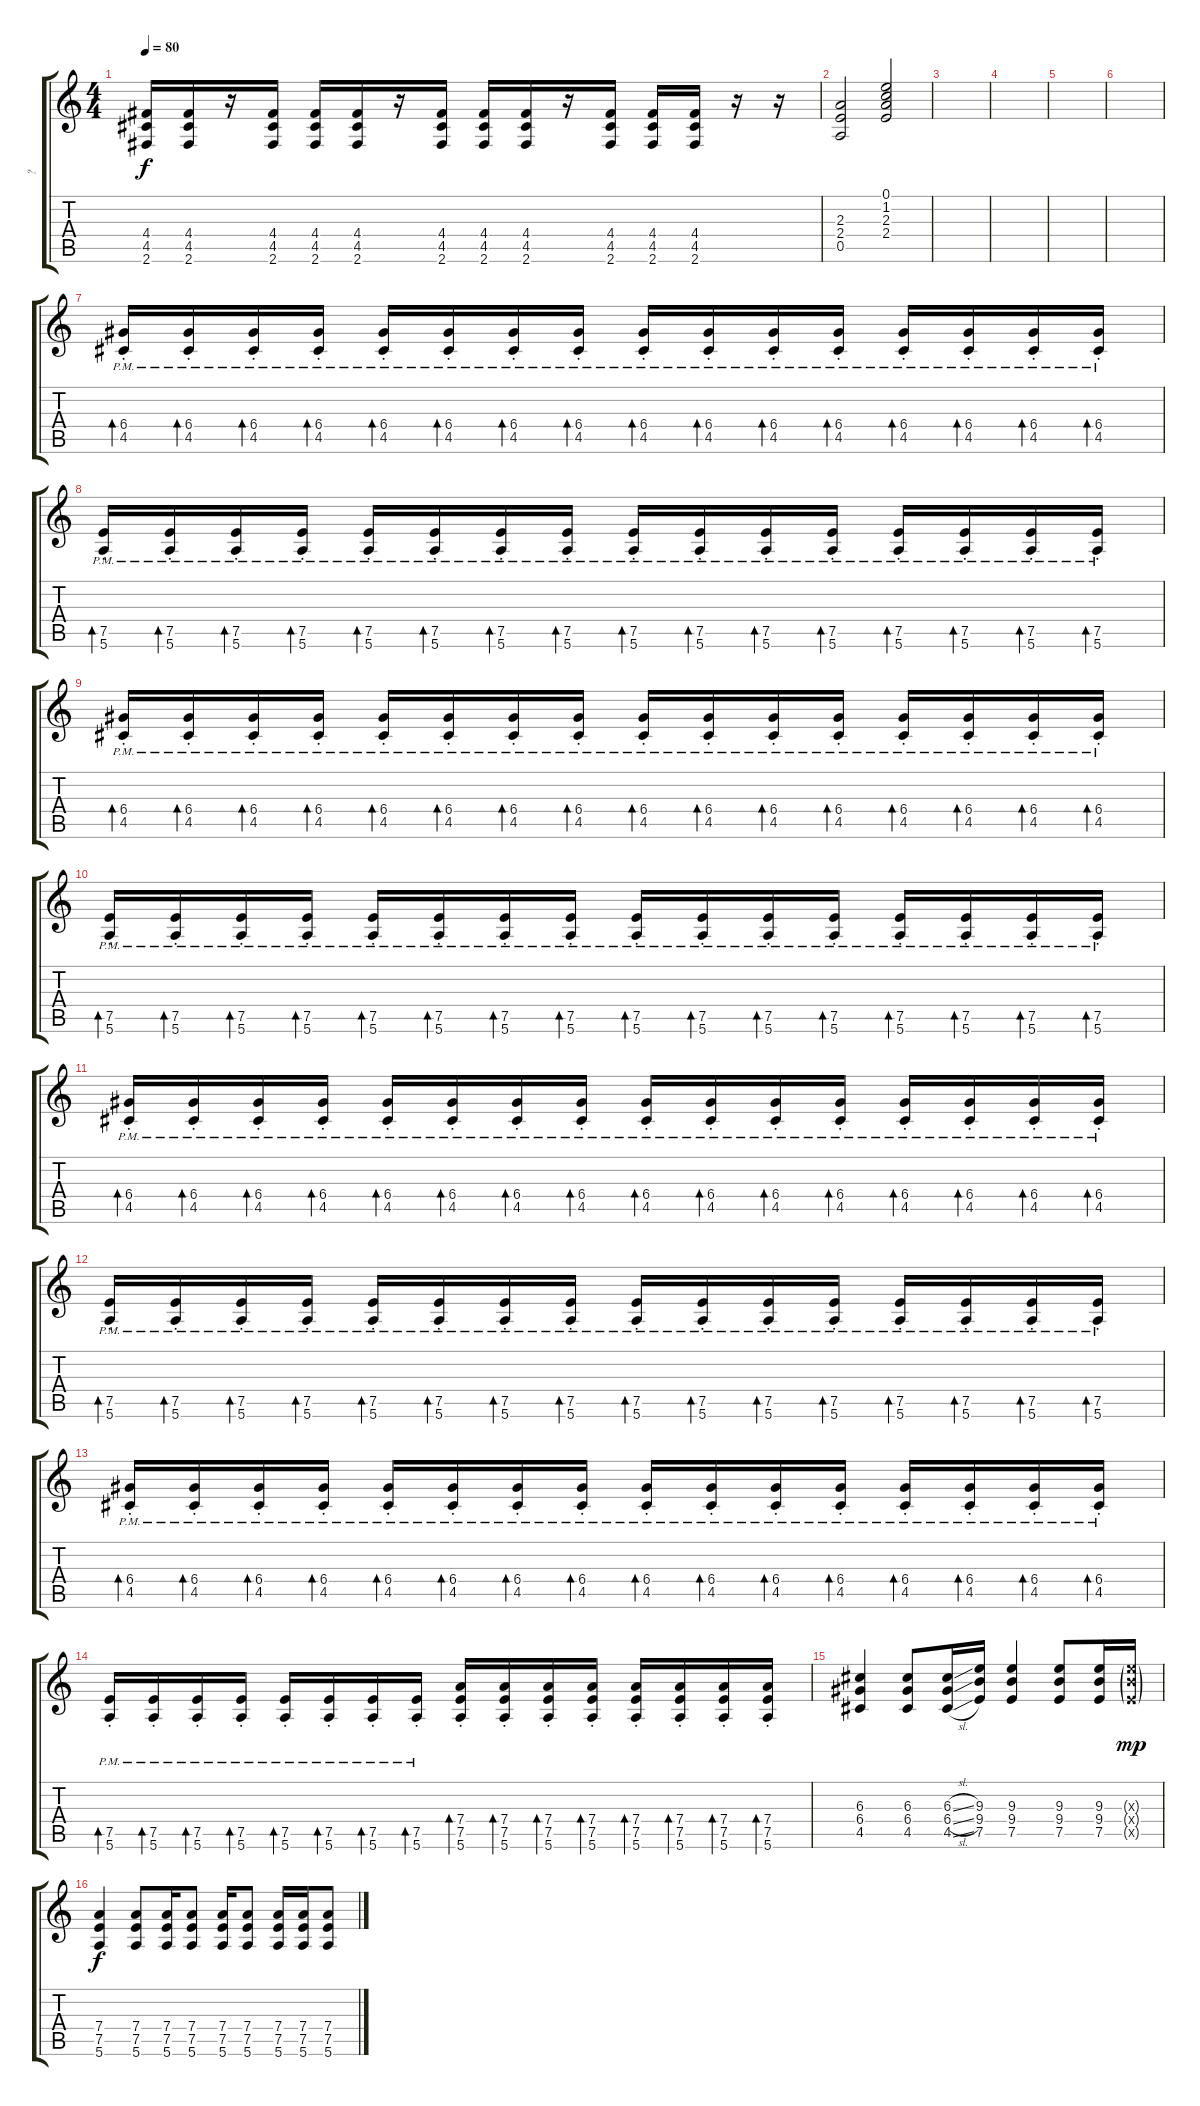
\track ("?" "?") {instrument overdrivenguitar}
\staff {score tabs}
\tuning (E4 B3 G3 D3 A2 E2) {hide}
\ts (4 4)
\tempo 80
\clef g2
\ks c
(4.4 4.5 2.6).16{dy f} (4.4 4.5 2.6).16 r.16 (4.4 4.5 2.6).16 (4.4 4.5 2.6).16 (4.4 4.5 2.6).16 r.16 (4.4 4.5 2.6).16 (4.4 4.5 2.6).16 (4.4 4.5 2.6).16 r.16 (4.4 4.5 2.6).16 (4.4 4.5 2.6).16 (4.4 4.5 2.6).16 r.16 r.16 |
(2.3 2.4 0.5).2 (0.1 1.2 2.3 2.4).2 |
|
|
|
|
(6.4{pm st} 4.5{pm st}).16{bd 60} (6.4{pm st} 4.5{pm st}).16{bd 60} (6.4{pm st} 4.5{pm st}).16{bd 60} (6.4{pm st} 4.5{pm st}).16{bd 60} (6.4{pm st} 4.5{pm st}).16{bd 60} (6.4{pm st} 4.5{pm st}).16{bd 60} (6.4{pm st} 4.5{pm st}).16{bd 60} (6.4{pm st} 4.5{pm st}).16{bd 60} (6.4{pm st} 4.5{pm st}).16{bd 60} (6.4{pm st} 4.5{pm st}).16{bd 60} (6.4{pm st} 4.5{pm st}).16{bd 60} (6.4{pm st} 4.5{pm st}).16{bd 60} (6.4{pm st} 4.5{pm st}).16{bd 60} (6.4{pm st} 4.5{pm st}).16{bd 60} (6.4{pm st} 4.5{pm st}).16{bd 60} (6.4{pm st} 4.5{pm st}).16{bd 60} |
(7.5{pm st} 5.6{pm st}).16{bd 60} (7.5{pm st} 5.6{pm st}).16{bd 60} (7.5{pm st} 5.6{pm st}).16{bd 60} (7.5{pm st} 5.6{pm st}).16{bd 60} (7.5{pm st} 5.6{pm st}).16{bd 60} (7.5{pm st} 5.6{pm st}).16{bd 60} (7.5{pm st} 5.6{pm st}).16{bd 60} (7.5{pm st} 5.6{pm st}).16{bd 60} (7.5{pm st} 5.6{pm st}).16{bd 60} (7.5{pm st} 5.6{pm st}).16{bd 60} (7.5{pm st} 5.6{pm st}).16{bd 60} (7.5{pm st} 5.6{pm st}).16{bd 60} (7.5{pm st} 5.6{pm st}).16{bd 60} (7.5{pm st} 5.6{pm st}).16{bd 60} (7.5{pm st} 5.6{pm st}).16{bd 60} (7.5{pm st} 5.6{pm st}).16{bd 60} |
(6.4{pm st} 4.5{pm st}).16{bd 60} (6.4{pm st} 4.5{pm st}).16{bd 60} (6.4{pm st} 4.5{pm st}).16{bd 60} (6.4{pm st} 4.5{pm st}).16{bd 60} (6.4{pm st} 4.5{pm st}).16{bd 60} (6.4{pm st} 4.5{pm st}).16{bd 60} (6.4{pm st} 4.5{pm st}).16{bd 60} (6.4{pm st} 4.5{pm st}).16{bd 60} (6.4{pm st} 4.5{pm st}).16{bd 60} (6.4{pm st} 4.5{pm st}).16{bd 60} (6.4{pm st} 4.5{pm st}).16{bd 60} (6.4{pm st} 4.5{pm st}).16{bd 60} (6.4{pm st} 4.5{pm st}).16{bd 60} (6.4{pm st} 4.5{pm st}).16{bd 60} (6.4{pm st} 4.5{pm st}).16{bd 60} (6.4{pm st} 4.5{pm st}).16{bd 60} |
(7.5{pm st} 5.6{pm st}).16{bd 60} (7.5{pm st} 5.6{pm st}).16{bd 60} (7.5{pm st} 5.6{pm st}).16{bd 60} (7.5{pm st} 5.6{pm st}).16{bd 60} (7.5{pm st} 5.6{pm st}).16{bd 60} (7.5{pm st} 5.6{pm st}).16{bd 60} (7.5{pm st} 5.6{pm st}).16{bd 60} (7.5{pm st} 5.6{pm st}).16{bd 60} (7.5{pm st} 5.6{pm st}).16{bd 60} (7.5{pm st} 5.6{pm st}).16{bd 60} (7.5{pm st} 5.6{pm st}).16{bd 60} (7.5{pm st} 5.6{pm st}).16{bd 60} (7.5{pm st} 5.6{pm st}).16{bd 60} (7.5{pm st} 5.6{pm st}).16{bd 60} (7.5{pm st} 5.6{pm st}).16{bd 60} (7.5{pm st} 5.6{pm st}).16{bd 60} |
(6.4{pm st} 4.5{pm st}).16{bd 60} (6.4{pm st} 4.5{pm st}).16{bd 60} (6.4{pm st} 4.5{pm st}).16{bd 60} (6.4{pm st} 4.5{pm st}).16{bd 60} (6.4{pm st} 4.5{pm st}).16{bd 60} (6.4{pm st} 4.5{pm st}).16{bd 60} (6.4{pm st} 4.5{pm st}).16{bd 60} (6.4{pm st} 4.5{pm st}).16{bd 60} (6.4{pm st} 4.5{pm st}).16{bd 60} (6.4{pm st} 4.5{pm st}).16{bd 60} (6.4{pm st} 4.5{pm st}).16{bd 60} (6.4{pm st} 4.5{pm st}).16{bd 60} (6.4{pm st} 4.5{pm st}).16{bd 60} (6.4{pm st} 4.5{pm st}).16{bd 60} (6.4{pm st} 4.5{pm st}).16{bd 60} (6.4{pm st} 4.5{pm st}).16{bd 60} |
(7.5{pm st} 5.6{pm st}).16{bd 60} (7.5{pm st} 5.6{pm st}).16{bd 60} (7.5{pm st} 5.6{pm st}).16{bd 60} (7.5{pm st} 5.6{pm st}).16{bd 60} (7.5{pm st} 5.6{pm st}).16{bd 60} (7.5{pm st} 5.6{pm st}).16{bd 60} (7.5{pm st} 5.6{pm st}).16{bd 60} (7.5{pm st} 5.6{pm st}).16{bd 60} (7.5{pm st} 5.6{pm st}).16{bd 60} (7.5{pm st} 5.6{pm st}).16{bd 60} (7.5{pm st} 5.6{pm st}).16{bd 60} (7.5{pm st} 5.6{pm st}).16{bd 60} (7.5{pm st} 5.6{pm st}).16{bd 60} (7.5{pm st} 5.6{pm st}).16{bd 60} (7.5{pm st} 5.6{pm st}).16{bd 60} (7.5{pm st} 5.6{pm st}).16{bd 60} |
(6.4{pm st} 4.5{pm st}).16{bd 60} (6.4{pm st} 4.5{pm st}).16{bd 60} (6.4{pm st} 4.5{pm st}).16{bd 60} (6.4{pm st} 4.5{pm st}).16{bd 60} (6.4{pm st} 4.5{pm st}).16{bd 60} (6.4{pm st} 4.5{pm st}).16{bd 60} (6.4{pm st} 4.5{pm st}).16{bd 60} (6.4{pm st} 4.5{pm st}).16{bd 60} (6.4{pm st} 4.5{pm st}).16{bd 60} (6.4{pm st} 4.5{pm st}).16{bd 60} (6.4{pm st} 4.5{pm st}).16{bd 60} (6.4{pm st} 4.5{pm st}).16{bd 60} (6.4{pm st} 4.5{pm st}).16{bd 60} (6.4{pm st} 4.5{pm st}).16{bd 60} (6.4{pm st} 4.5{pm st}).16{bd 60} (6.4{pm st} 4.5{pm st}).16{bd 60} |
(7.5{pm st} 5.6{pm st}).16{bd 60} (7.5{pm st} 5.6{pm st}).16{bd 60} (7.5{pm st} 5.6{pm st}).16{bd 60} (7.5{pm st} 5.6{pm st}).16{bd 60} (7.5{pm st} 5.6{pm st}).16{bd 60} (7.5{pm st} 5.6{pm st}).16{bd 60} (7.5{pm st} 5.6{pm st}).16{bd 60} (7.5{pm st} 5.6{pm st}).16{bd 60} (7.4 7.5{st} 5.6{st}).16{bd 60} (7.4 7.5{st} 5.6{st}).16{bd 60} (7.4 7.5{st} 5.6{st}).16{bd 60} (7.4 7.5{st} 5.6{st}).16{bd 60} (7.4 7.5{st} 5.6{st}).16{bd 60} (7.4 7.5{st} 5.6{st}).16{bd 60} (7.4 7.5{st} 5.6{st}).16{bd 60} (7.4 7.5{st} 5.6{st}).16{bd 60} |
(6.3 6.4 4.5).4 (6.3 6.4 4.5).8 (6.3{sl} 6.4{sl} 4.5{sl}).16 (9.3 9.4 7.5).16 (9.3 9.4 7.5).4 (9.3 9.4 7.5).8 (9.3 9.4 7.5).16 (9.3{g x} 9.4{g x} 7.5{g x}).16{dy mp} |
(7.4 7.5 5.6).4{dy f} (7.4 7.5 5.6).8 (7.4 7.5 5.6).16 (7.4 7.5 5.6).8 (7.4 7.5 5.6).16 (7.4 7.5 5.6).8 (7.4 7.5 5.6).16 (7.4 7.5 5.6).16 (7.4 7.5 5.6).8
